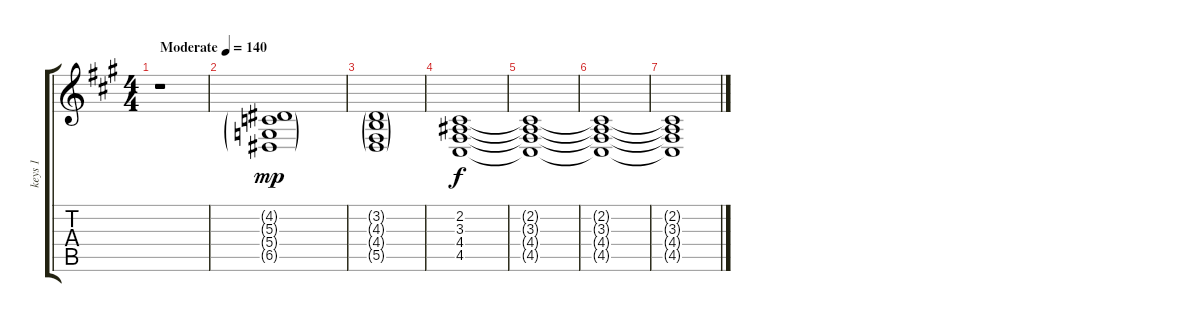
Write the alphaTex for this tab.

\track ("keys 1" "keys 1") {instrument stringensemble1}
\staff {score tabs}
\tuning (E4 B3 G3 D3 A2 E2) {hide}
\ts (4 4)
\tempo (140 "Moderate")
\clef g2
\ks f#minor
r.1{dy mp instrument choiraahs} |
(4.2{g} 5.3{g} 5.4{g} 6.5{g}).1 |
(3.2{g} 4.3{g} 4.4{g} 5.5{g}).1 |
(2.2 3.3 4.4 4.5).1{dy f volume 0} |
(2.2{t} 3.3{t} 4.4{t} 4.5{t}).1 |
(2.2{t} 3.3{t} 4.4{t} 4.5{t}).1 |
(2.2{t} 3.3{t} 4.4{t} 4.5{t}).1
